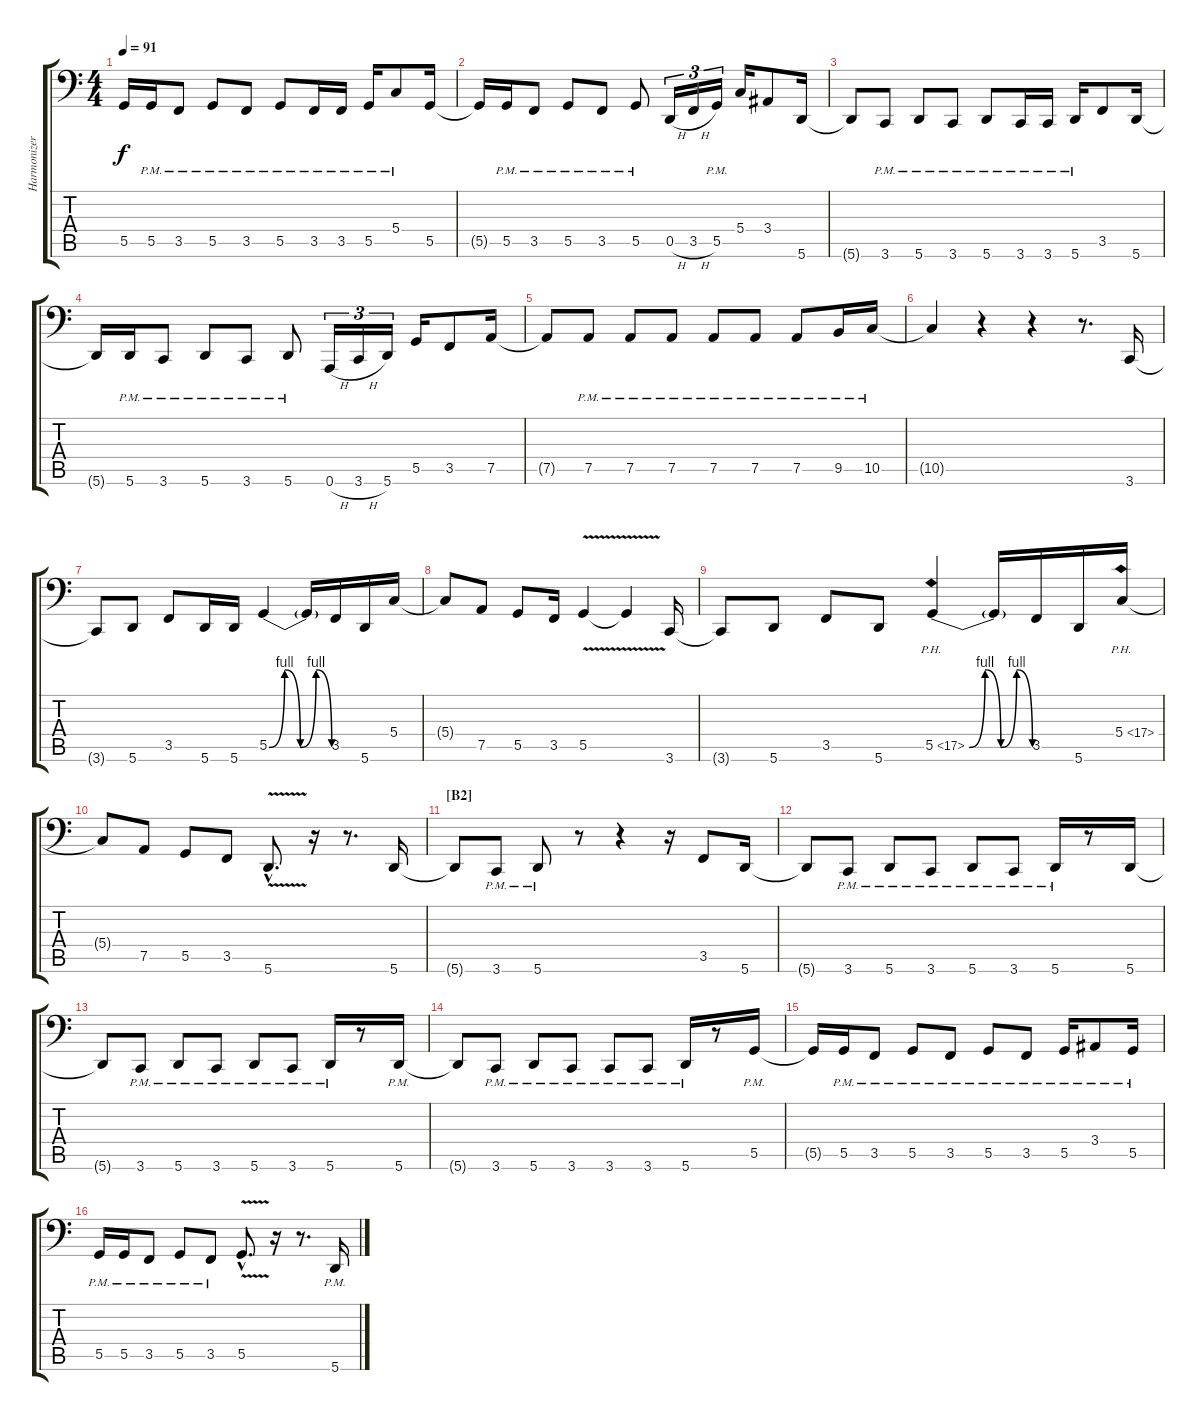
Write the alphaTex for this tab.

\track ("Harmonizer" "Harmonizer") {instrument distortionguitar}
\staff {score tabs}
\tuning (A2 E2 C2 G1 D1 A0) {hide}
\ts (4 4)
\tempo 91
\clef f4
\ks c
5.5{t}.16{dy f} 5.5{pm}.16 3.5{pm}.8 5.5{pm}.8 3.5{pm}.8 5.5{pm}.8 3.5{pm}.16 3.5{pm}.16 5.5{pm}.16 5.4{pm}.8 5.5.16 |
5.5{t}.16 5.5{pm}.16 3.5{pm}.8 5.5{pm}.8 3.5{pm}.8 5.5{pm}.8 0.5{h}.16{tu (3 2)} 3.5{h}.16{tu (3 2)} 5.5{pm}.16{tu (3 2)} 5.4.16 3.4.8 5.6.16 |
5.6{t}.8 3.6{pm}.8 5.6{pm}.8 3.6{pm}.8 5.6{pm}.8 3.6{pm}.16 3.6{pm}.16 5.6{pm}.16 3.5.8 5.6.16 |
5.6{t}.16 5.6{pm}.16 3.6{pm}.8 5.6{pm}.8 3.6{pm}.8 5.6{pm}.8 0.6{h}.16{tu (3 2)} 3.6{h}.16{tu (3 2)} 5.6.16{tu (3 2)} 5.5.16 3.5.8 7.5.16 |
7.5{t}.8 7.5{pm}.8 7.5{pm}.8 7.5{pm}.8 7.5{pm}.8 7.5{pm}.8 7.5{pm}.8 9.5{pm}.16 10.5{pm}.16 |
10.5{t}.4 r.4 r.4 r.8{d} 3.6.16 |
3.6{t}.8 5.6.8 3.5.8 5.6.16 5.6.16 5.5{be (custom 0 0 15 4 30 0 45 4 60 0)}.4 5.5{t}.16 3.5.16 5.6.16 5.4.16 |
5.4{t}.8 7.5.8 5.5.8 3.5.16 5.5{v}.4 5.5{t}.4 3.6.16 |
3.6{t}.8 5.6.8 3.5.8 5.6.8 5.5{be (custom 0 0 15 4 30 0 45 4 60 0) ph 12}.4 5.5{t}.16 3.5.16 5.6.16 5.4{ph 12}.16 |
5.4{t}.8 7.5.8 5.5.8 3.5.8 5.6{v hac}.8{d} r.16 r.8{d} 5.6.16 |
\section ("" "[B2]")
5.6{t}.8 3.6{pm}.8 5.6{pm}.8 r.8 r.4 r.16 3.5.8 5.6.16 |
5.6{t}.8 3.6{pm}.8 5.6{pm}.8 3.6{pm}.8 5.6{pm}.8 3.6{pm}.8 5.6{pm}.16 r.8 5.6.16 |
5.6{t}.8 3.6{pm}.8 5.6{pm}.8 3.6{pm}.8 5.6{pm}.8 3.6{pm}.8 5.6{pm}.16 r.8 5.6{pm}.16 |
5.6{t}.8 3.6{pm}.8 5.6{pm}.8 3.6{pm}.8 3.6{pm}.8 3.6{pm}.8 5.6{pm}.16 r.8 5.5{pm}.16 |
5.5{t}.16 5.5{pm}.16 3.5{pm}.8 5.5{pm}.8 3.5{pm}.8 5.5{pm}.8 3.5{pm}.8 5.5{pm}.16 3.4{pm}.8 5.5{pm}.16 |
5.5{pm}.16 5.5{pm}.16 3.5{pm}.8 5.5{pm}.8 3.5{pm}.8 5.5{v hac}.8{d} r.16 r.8{d} 5.6{pm}.16
